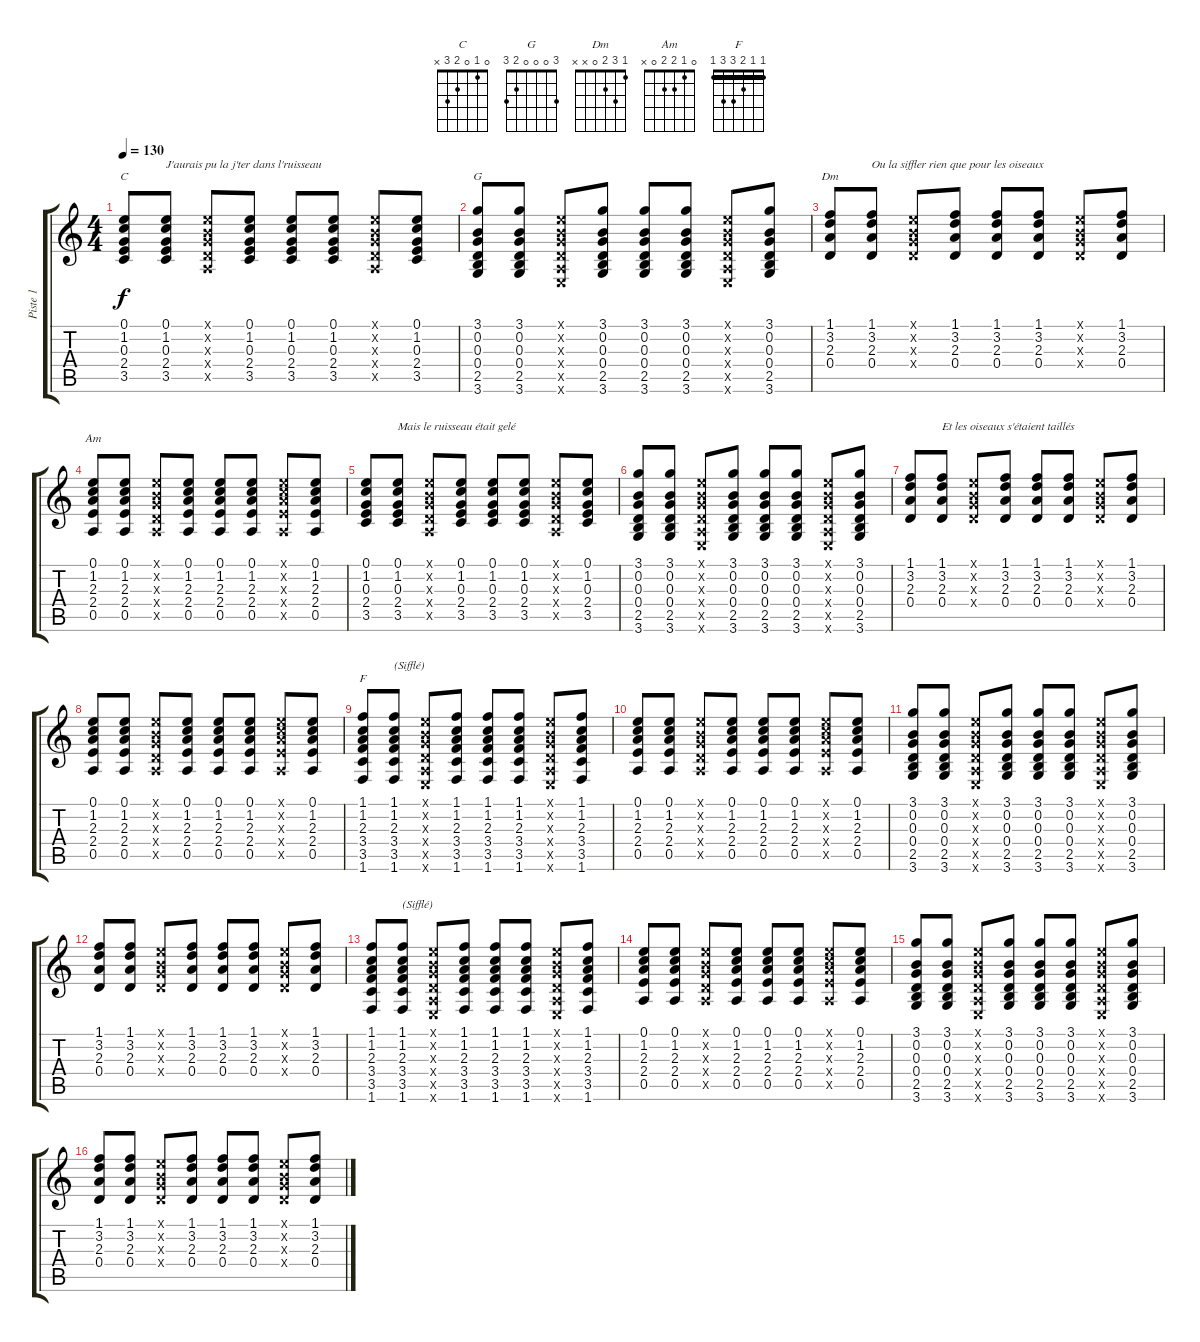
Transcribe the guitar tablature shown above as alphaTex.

\track ("Piste 1" "Piste 1") {instrument acousticguitarsteel}
\staff {score tabs}
\tuning (E4 B3 G3 D3 A2 E2) {hide}
\chord ("C" 0 1 0 2 3 x)
\chord ("G" 3 0 0 0 2 3)
\chord ("Dm" 1 3 2 0 x x)
\chord ("Am" 0 1 2 2 0 x)
\chord ("F" 1 1 2 3 3 1) {barre 1}
\ts (4 4)
\tempo 130
\clef g2
\ks c
(0.1 1.2 0.3 2.4 3.5).8{ch "C" dy f} (0.1 1.2 0.3 2.4 3.5).8{txt "J'aurais pu la j'ter dans l'ruisseau"} (0.1{x} 0.2{x} 0.3{x} 0.4{x} 0.5{x}).8 (0.1 1.2 0.3 2.4 3.5).8 (0.1 1.2 0.3 2.4 3.5).8 (0.1 1.2 0.3 2.4 3.5).8 (0.1{x} 0.2{x} 0.3{x} 0.4{x} 0.5{x}).8 (0.1 1.2 0.3 2.4 3.5).8 |
(3.1 0.2 0.3 0.4 2.5 3.6).8{ch "G"} (3.1 0.2 0.3 0.4 2.5 3.6).8 (0.1{x} 0.2{x} 0.3{x} 0.4{x} 0.5{x} 0.6{x}).8 (3.1 0.2 0.3 0.4 2.5 3.6).8 (3.1 0.2 0.3 0.4 2.5 3.6).8 (3.1 0.2 0.3 0.4 2.5 3.6).8 (0.1{x} 0.2{x} 0.3{x} 0.4{x} 0.5{x} 0.6{x}).8 (3.1 0.2 0.3 0.4 2.5 3.6).8 |
(1.1 3.2 2.3 0.4).8{ch "Dm"} (1.1 3.2 2.3 0.4).8{txt "Ou la siffler rien que pour les oiseaux"} (0.1{x} 0.2{x} 0.3{x} 0.4{x}).8 (1.1 3.2 2.3 0.4).8 (1.1 3.2 2.3 0.4).8 (1.1 3.2 2.3 0.4).8 (0.1{x} 0.2{x} 0.3{x} 0.4{x}).8 (1.1 3.2 2.3 0.4).8 |
(0.1 1.2 2.3 2.4 0.5).8{ch "Am"} (0.1 1.2 2.3 2.4 0.5).8 (0.1{x} 0.2{x} 0.3{x} 0.4{x} 0.5{x}).8 (0.1 1.2 2.3 2.4 0.5).8 (0.1 1.2 2.3 2.4 0.5).8 (0.1 1.2 2.3 2.4 0.5).8 (0.1{x} 1.2{x} 2.3{x} 2.4{x} 0.5{x}).8 (0.1 1.2 2.3 2.4 0.5).8 |
(0.1 1.2 0.3 2.4 3.5).8 (0.1 1.2 0.3 2.4 3.5).8{txt "Mais le ruisseau était gelé"} (0.1{x} 0.2{x} 0.3{x} 0.4{x} 0.5{x}).8 (0.1 1.2 0.3 2.4 3.5).8 (0.1 1.2 0.3 2.4 3.5).8 (0.1 1.2 0.3 2.4 3.5).8 (0.1{x} 0.2{x} 0.3{x} 0.4{x} 0.5{x}).8 (0.1 1.2 0.3 2.4 3.5).8 |
(3.1 0.2 0.3 0.4 2.5 3.6).8 (3.1 0.2 0.3 0.4 2.5 3.6).8 (0.1{x} 0.2{x} 0.3{x} 0.4{x} 0.5{x} 0.6{x}).8 (3.1 0.2 0.3 0.4 2.5 3.6).8 (3.1 0.2 0.3 0.4 2.5 3.6).8 (3.1 0.2 0.3 0.4 2.5 3.6).8 (0.1{x} 0.2{x} 0.3{x} 0.4{x} 0.5{x} 0.6{x}).8 (3.1 0.2 0.3 0.4 2.5 3.6).8 |
(1.1 3.2 2.3 0.4).8 (1.1 3.2 2.3 0.4).8{txt "Et les oiseaux s'étaient taillés"} (0.1{x} 0.2{x} 0.3{x} 0.4{x}).8 (1.1 3.2 2.3 0.4).8 (1.1 3.2 2.3 0.4).8 (1.1 3.2 2.3 0.4).8 (0.1{x} 0.2{x} 0.3{x} 0.4{x}).8 (1.1 3.2 2.3 0.4).8 |
(0.1 1.2 2.3 2.4 0.5).8 (0.1 1.2 2.3 2.4 0.5).8 (0.1{x} 0.2{x} 0.3{x} 0.4{x} 0.5{x}).8 (0.1 1.2 2.3 2.4 0.5).8 (0.1 1.2 2.3 2.4 0.5).8 (0.1 1.2 2.3 2.4 0.5).8 (0.1{x} 1.2{x} 2.3{x} 2.4{x} 0.5{x}).8 (0.1 1.2 2.3 2.4 0.5).8 |
(1.1 1.2 2.3 3.4 3.5 1.6).8{ch "F"} (1.1 1.2 2.3 3.4 3.5 1.6).8{txt "(Sifflé)"} (0.1{x} 0.2{x} 0.3{x} 0.4{x} 0.5{x} 0.6{x}).8 (1.1 1.2 2.3 3.4 3.5 1.6).8 (1.1 1.2 2.3 3.4 3.5 1.6).8 (1.1 1.2 2.3 3.4 3.5 1.6).8 (0.1{x} 0.2{x} 0.3{x} 0.4{x} 0.5{x} 0.6{x}).8 (1.1 1.2 2.3 3.4 3.5 1.6).8 |
(0.1 1.2 2.3 2.4 0.5).8 (0.1 1.2 2.3 2.4 0.5).8 (0.1{x} 0.2{x} 0.3{x} 0.4{x} 0.5{x}).8 (0.1 1.2 2.3 2.4 0.5).8 (0.1 1.2 2.3 2.4 0.5).8 (0.1 1.2 2.3 2.4 0.5).8 (0.1{x} 1.2{x} 2.3{x} 2.4{x} 0.5{x}).8 (0.1 1.2 2.3 2.4 0.5).8 |
(3.1 0.2 0.3 0.4 2.5 3.6).8 (3.1 0.2 0.3 0.4 2.5 3.6).8 (0.1{x} 0.2{x} 0.3{x} 0.4{x} 0.5{x} 0.6{x}).8 (3.1 0.2 0.3 0.4 2.5 3.6).8 (3.1 0.2 0.3 0.4 2.5 3.6).8 (3.1 0.2 0.3 0.4 2.5 3.6).8 (0.1{x} 0.2{x} 0.3{x} 0.4{x} 0.5{x} 0.6{x}).8 (3.1 0.2 0.3 0.4 2.5 3.6).8 |
(1.1 3.2 2.3 0.4).8 (1.1 3.2 2.3 0.4).8 (0.1{x} 0.2{x} 0.3{x} 0.4{x}).8 (1.1 3.2 2.3 0.4).8 (1.1 3.2 2.3 0.4).8 (1.1 3.2 2.3 0.4).8 (0.1{x} 0.2{x} 0.3{x} 0.4{x}).8 (1.1 3.2 2.3 0.4).8 |
(1.1 1.2 2.3 3.4 3.5 1.6).8 (1.1 1.2 2.3 3.4 3.5 1.6).8{txt "(Sifflé)"} (0.1{x} 0.2{x} 0.3{x} 0.4{x} 0.5{x} 0.6{x}).8 (1.1 1.2 2.3 3.4 3.5 1.6).8 (1.1 1.2 2.3 3.4 3.5 1.6).8 (1.1 1.2 2.3 3.4 3.5 1.6).8 (0.1{x} 0.2{x} 0.3{x} 0.4{x} 0.5{x} 0.6{x}).8 (1.1 1.2 2.3 3.4 3.5 1.6).8 |
(0.1 1.2 2.3 2.4 0.5).8 (0.1 1.2 2.3 2.4 0.5).8 (0.1{x} 0.2{x} 0.3{x} 0.4{x} 0.5{x}).8 (0.1 1.2 2.3 2.4 0.5).8 (0.1 1.2 2.3 2.4 0.5).8 (0.1 1.2 2.3 2.4 0.5).8 (0.1{x} 1.2{x} 2.3{x} 2.4{x} 0.5{x}).8 (0.1 1.2 2.3 2.4 0.5).8 |
(3.1 0.2 0.3 0.4 2.5 3.6).8 (3.1 0.2 0.3 0.4 2.5 3.6).8 (0.1{x} 0.2{x} 0.3{x} 0.4{x} 0.5{x} 0.6{x}).8 (3.1 0.2 0.3 0.4 2.5 3.6).8 (3.1 0.2 0.3 0.4 2.5 3.6).8 (3.1 0.2 0.3 0.4 2.5 3.6).8 (0.1{x} 0.2{x} 0.3{x} 0.4{x} 0.5{x} 0.6{x}).8 (3.1 0.2 0.3 0.4 2.5 3.6).8 |
(1.1 3.2 2.3 0.4).8 (1.1 3.2 2.3 0.4).8 (0.1{x} 0.2{x} 0.3{x} 0.4{x}).8 (1.1 3.2 2.3 0.4).8 (1.1 3.2 2.3 0.4).8 (1.1 3.2 2.3 0.4).8 (0.1{x} 0.2{x} 0.3{x} 0.4{x}).8 (1.1 3.2 2.3 0.4).8
